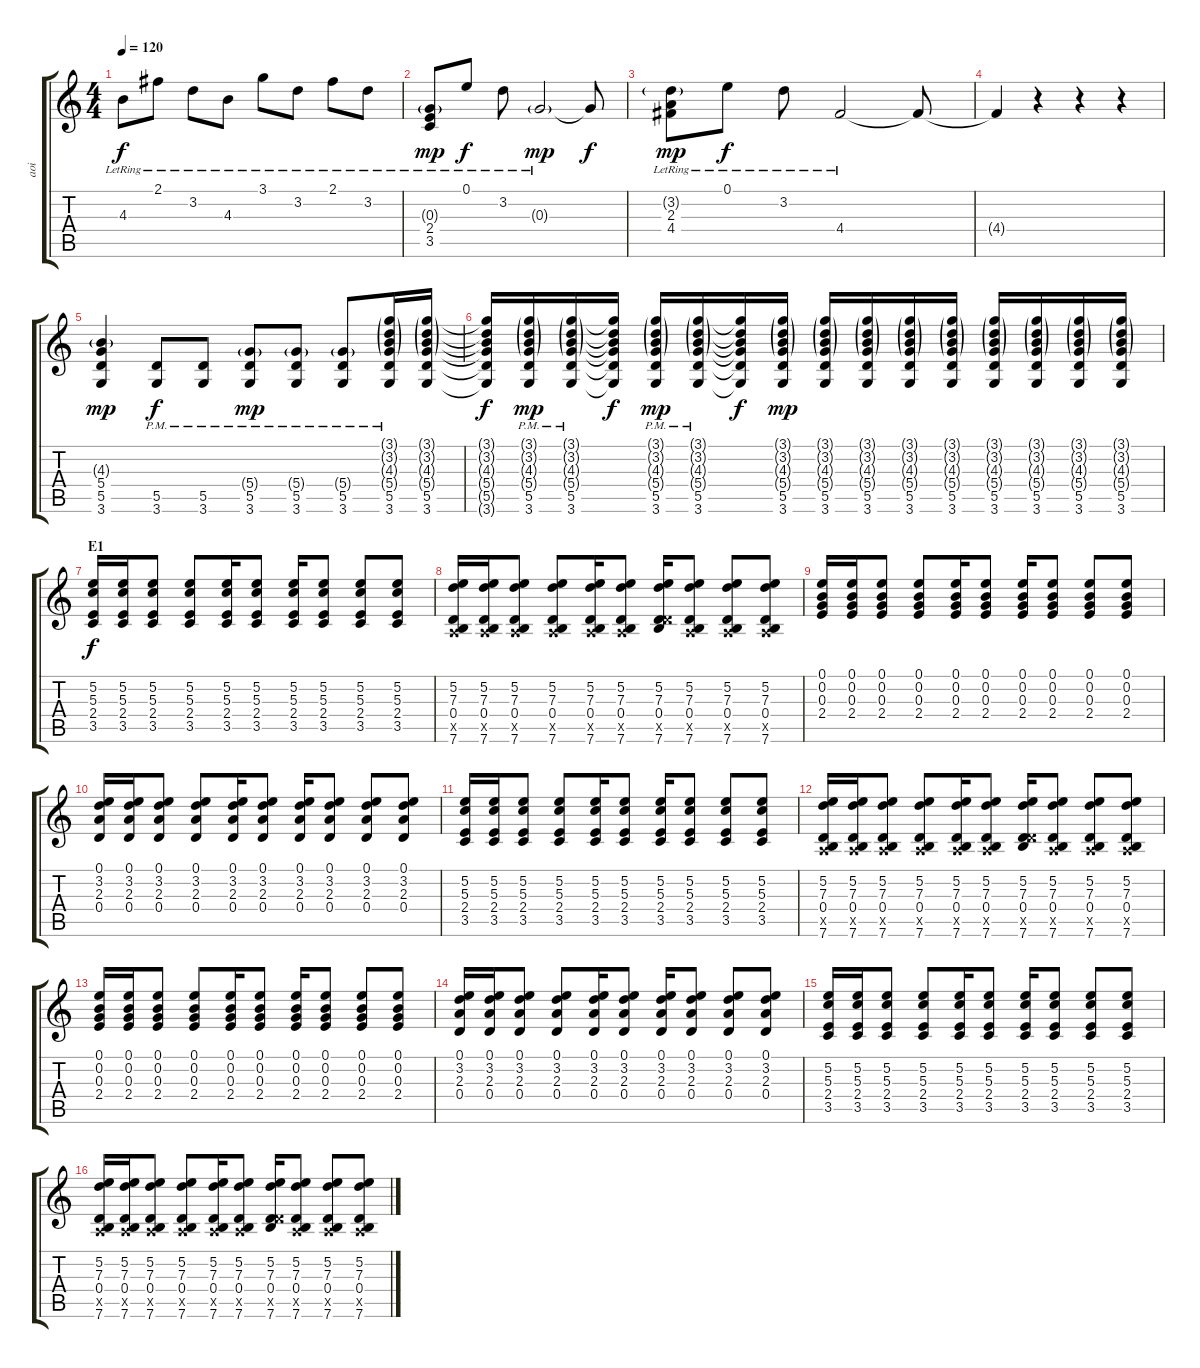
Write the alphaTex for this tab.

\track ("aoi " "aoi ") {instrument acousticguitarsteel}
\staff {score tabs}
\tuning (E4 B3 G3 D3 A2 E2) {hide}
\ts (4 4)
\tempo 120
\clef g2
\ks c
4.3{lr}.8{dy f} 2.1{lr}.8 3.2{lr}.8 4.3{lr}.8 3.1{lr}.8 3.2{lr}.8 2.1{lr}.8 3.2{lr}.8 |
(0.3{g lr} 2.4{lr} 3.5{lr}).8{dy mp} 0.1{lr}.8{dy f} 3.2{lr}.8 0.3{g lr}.2{dy mp} 0.3{t}.8{dy f} |
(3.2{g lr} 2.3{lr} 4.4{lr}).8{dy mp} 0.1{lr}.8{dy f} 3.2{lr}.8 4.4{lr}.2 4.4{t}.8 |
4.4{t}.4 r.4 r.4 r.4 |
(4.3{g} 5.4 5.5 3.6).4{dy mp} (5.5{pm} 3.6).8{dy f} (5.5{pm} 3.6).8 (5.4{g pm} 5.5 3.6).8{dy mp} (5.4{g pm} 5.5 3.6).8 (5.4{g pm} 5.5 3.6).8 (3.1{g} 3.2{g} 4.3{g} 5.4{g pm} 5.5 3.6).16 (3.1{g} 3.2{g} 4.3{g} 5.4{g} 5.5 3.6).16 |
(3.1{t} 3.2{t} 4.3{t} 5.4{t} 5.5{t} 3.6{t}).16{dy f} (3.1{g} 3.2{g} 4.3{g} 5.4{g pm} 5.5 3.6).16{dy mp} (3.1{g} 3.2{g} 4.3{g} 5.4{g pm} 5.5 3.6).16 (3.1{t} 3.2{t} 4.3{t} 5.4{t} 5.5{t} 3.6{t}).16{dy f} (3.1{g} 3.2{g} 4.3{g} 5.4{g pm} 5.5 3.6).16{dy mp} (3.1{g} 3.2{g} 4.3{g} 5.4{g pm} 5.5 3.6).16 (3.1{t} 3.2{t} 4.3{t} 5.4{t} 5.5{t} 3.6{t}).16{dy f} (3.1{g} 3.2{g} 4.3{g} 5.4{g} 5.5 3.6).16{dy mp} (3.1{g} 3.2{g} 4.3{g} 5.4{g} 5.5 3.6).16 (3.1{g} 3.2{g} 4.3{g} 5.4{g} 5.5 3.6).16 (3.1{g} 3.2{g} 4.3{g} 5.4{g} 5.5 3.6).16 (3.1{g} 3.2{g} 4.3{g} 5.4{g} 5.5 3.6).16 (3.1{g} 3.2{g} 4.3{g} 5.4{g} 5.5 3.6).16 (3.1{g} 3.2{g} 4.3{g} 5.4{g} 5.5 3.6).16 (3.1{g} 3.2{g} 4.3{g} 5.4{g} 5.5 3.6).16 (3.1{g} 3.2{g} 4.3{g} 5.4{g} 5.5 3.6).16 |
\section ("" "E1")
(5.2 5.3 2.4 3.5).16{dy f volume 11} (5.2 5.3 2.4 3.5).16 (5.2 5.3 2.4 3.5).8 (5.2 5.3 2.4 3.5).8 (5.2 5.3 2.4 3.5).16 (5.2 5.3 2.4 3.5).8 (5.2 5.3 2.4 3.5).16 (5.2 5.3 2.4 3.5).8 (5.2 5.3 2.4 3.5).8 (5.2 5.3 2.4 3.5).8 |
(5.2 7.3 0.4 0.5{x} 7.6).16 (5.2 7.3 0.4 0.5{x} 7.6).16 (5.2 7.3 0.4 0.5{x} 7.6).8 (5.2 7.3 0.4 0.5{x} 7.6).8 (5.2 7.3 0.4 0.5{x} 7.6).16 (5.2 7.3 0.4 0.5{x} 7.6).8 (5.2 7.3 0.4 5.5{x} 7.6).16 (5.2 7.3 0.4 0.5{x} 7.6).8 (5.2 7.3 0.4 0.5{x} 7.6).8 (5.2 7.3 0.4 0.5{x} 7.6).8 |
(0.1 0.2 0.3 2.4).16 (0.1 0.2 0.3 2.4).16 (0.1 0.2 0.3 2.4).8 (0.1 0.2 0.3 2.4).8 (0.1 0.2 0.3 2.4).16 (0.1 0.2 0.3 2.4).8 (0.1 0.2 0.3 2.4).16 (0.1 0.2 0.3 2.4).8 (0.1 0.2 0.3 2.4).8 (0.1 0.2 0.3 2.4).8 |
(0.1 3.2 2.3 0.4).16 (0.1 3.2 2.3 0.4).16 (0.1 3.2 2.3 0.4).8 (0.1 3.2 2.3 0.4).8 (0.1 3.2 2.3 0.4).16 (0.1 3.2 2.3 0.4).8 (0.1 3.2 2.3 0.4).16 (0.1 3.2 2.3 0.4).8 (0.1 3.2 2.3 0.4).8 (0.1 3.2 2.3 0.4).8 |
(5.2 5.3 2.4 3.5).16 (5.2 5.3 2.4 3.5).16 (5.2 5.3 2.4 3.5).8 (5.2 5.3 2.4 3.5).8 (5.2 5.3 2.4 3.5).16 (5.2 5.3 2.4 3.5).8 (5.2 5.3 2.4 3.5).16 (5.2 5.3 2.4 3.5).8 (5.2 5.3 2.4 3.5).8 (5.2 5.3 2.4 3.5).8 |
(5.2 7.3 0.4 0.5{x} 7.6).16 (5.2 7.3 0.4 0.5{x} 7.6).16 (5.2 7.3 0.4 0.5{x} 7.6).8 (5.2 7.3 0.4 0.5{x} 7.6).8 (5.2 7.3 0.4 0.5{x} 7.6).16 (5.2 7.3 0.4 0.5{x} 7.6).8 (5.2 7.3 0.4 5.5{x} 7.6).16 (5.2 7.3 0.4 0.5{x} 7.6).8 (5.2 7.3 0.4 0.5{x} 7.6).8 (5.2 7.3 0.4 0.5{x} 7.6).8 |
(0.1 0.2 0.3 2.4).16 (0.1 0.2 0.3 2.4).16 (0.1 0.2 0.3 2.4).8 (0.1 0.2 0.3 2.4).8 (0.1 0.2 0.3 2.4).16 (0.1 0.2 0.3 2.4).8 (0.1 0.2 0.3 2.4).16 (0.1 0.2 0.3 2.4).8 (0.1 0.2 0.3 2.4).8 (0.1 0.2 0.3 2.4).8 |
(0.1 3.2 2.3 0.4).16 (0.1 3.2 2.3 0.4).16 (0.1 3.2 2.3 0.4).8 (0.1 3.2 2.3 0.4).8 (0.1 3.2 2.3 0.4).16 (0.1 3.2 2.3 0.4).8 (0.1 3.2 2.3 0.4).16 (0.1 3.2 2.3 0.4).8 (0.1 3.2 2.3 0.4).8 (0.1 3.2 2.3 0.4).8 |
(5.2 5.3 2.4 3.5).16{volume 11} (5.2 5.3 2.4 3.5).16 (5.2 5.3 2.4 3.5).8 (5.2 5.3 2.4 3.5).8 (5.2 5.3 2.4 3.5).16 (5.2 5.3 2.4 3.5).8 (5.2 5.3 2.4 3.5).16 (5.2 5.3 2.4 3.5).8 (5.2 5.3 2.4 3.5).8 (5.2 5.3 2.4 3.5).8 |
(5.2 7.3 0.4 0.5{x} 7.6).16 (5.2 7.3 0.4 0.5{x} 7.6).16 (5.2 7.3 0.4 0.5{x} 7.6).8 (5.2 7.3 0.4 0.5{x} 7.6).8 (5.2 7.3 0.4 0.5{x} 7.6).16 (5.2 7.3 0.4 0.5{x} 7.6).8 (5.2 7.3 0.4 5.5{x} 7.6).16 (5.2 7.3 0.4 0.5{x} 7.6).8 (5.2 7.3 0.4 0.5{x} 7.6).8 (5.2 7.3 0.4 0.5{x} 7.6).8
